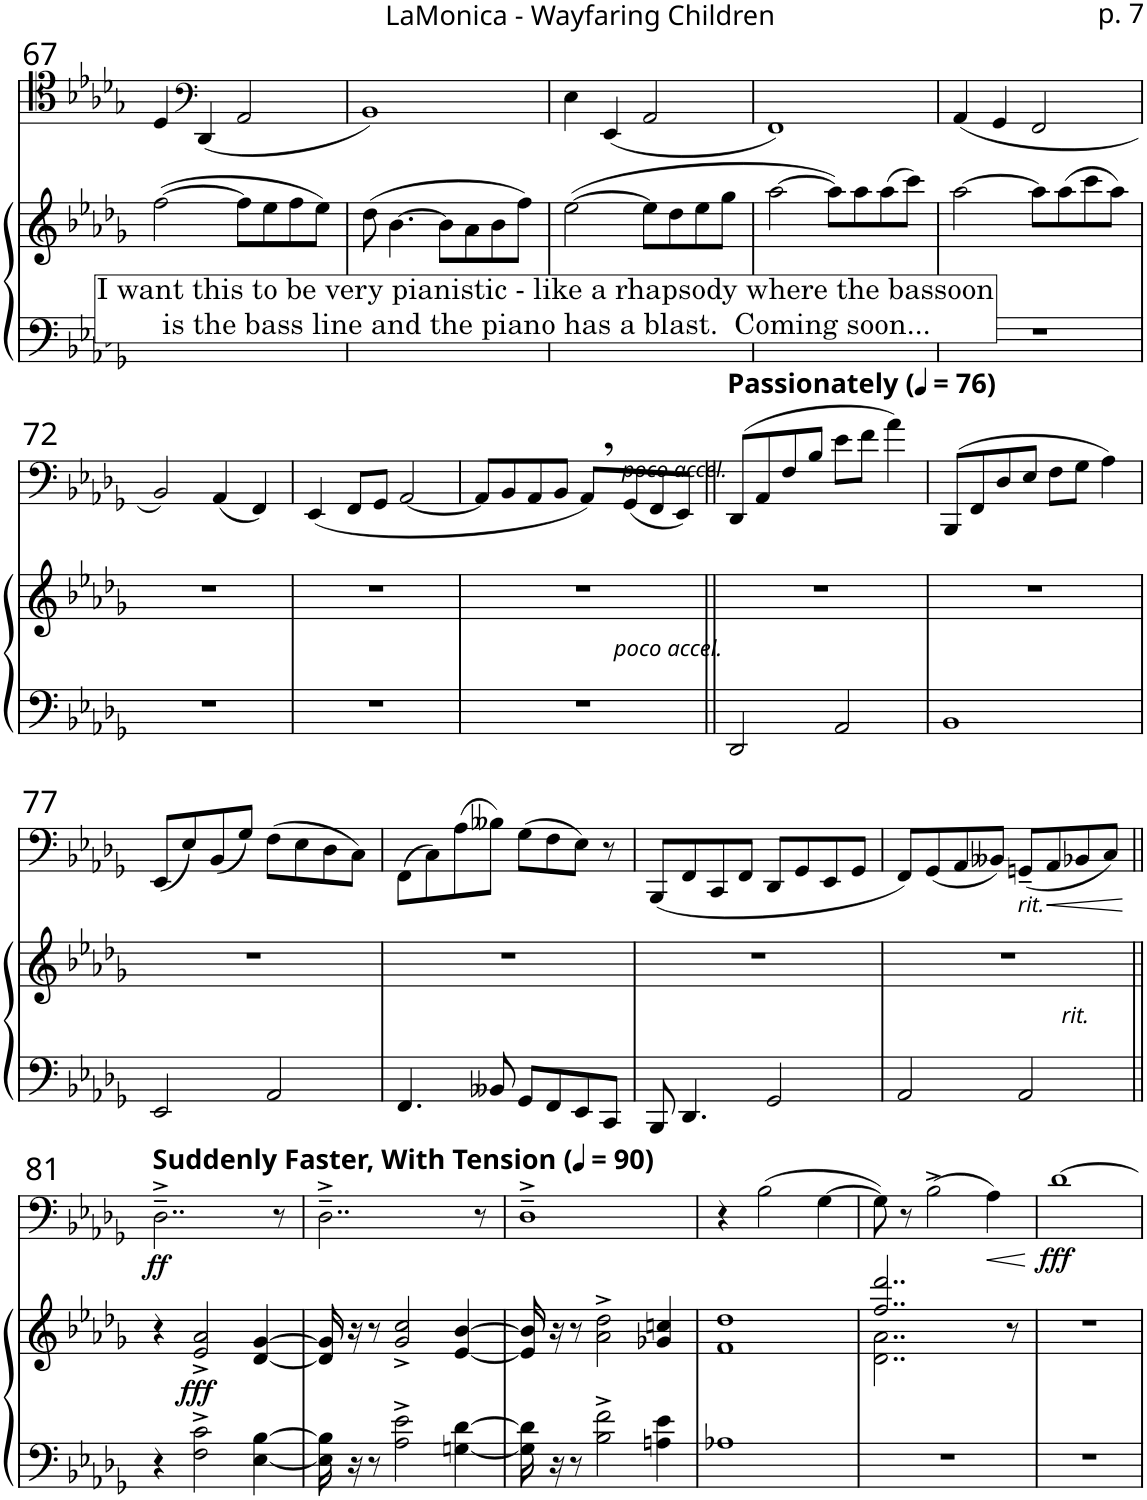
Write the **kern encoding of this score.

**kern	**kern	**dynam	**kern	**dynam
*part2	*part2	*part2	*part1	*part1
*staff3	*staff2	*staff2/3	*staff1	*staff1
*I"Piano	*	*	*I"Bassoon	*
*I'Pno	*	*	*I'Bsn	*
!!LO:PB:g=z
*clefF4	*clefG2	*	*clefC4	*
*k[b-e-a-d-g-]	*k[b-e-a-d-g-]	*	*k[b-e-a-d-g-]	*
*M4/4	*M4/4	*	*M4/4	*
=67	=67	=67	=67	=67
!LO:TX:a:t=I want this to be very pianistic - like a rhapsody where the bassoon	!	!	!	!
!LO:TX:a:t=is the bass line and the piano has a blast.  Coming soon...	!	!	!	!
1r	([2ff\	.	4D-/	.
*	*	*	*clefF4	*
.	.	.	(4DD-/	.
.	8ff\L]	.	2AA-/	.
.	8ee-\	.	.	.
.	8ff\	.	.	.
.	8ee-\J)	.	.	.
=68	=68	=68	=68	=68
1r	(8dd-\	.	1BB-)	.
.	[4.b-\	.	.	.
.	8b-\L]	.	.	.
.	8a-\	.	.	.
.	8b-\	.	.	.
.	8ff\J)	.	.	.
=69	=69	=69	=69	=69
1r	([2ee-\	.	4E-\	.
.	.	.	(4EE-/	.
.	8ee-\L]	.	2AA-/	.
.	8dd-\	.	.	.
.	8ee-\	.	.	.
.	8gg-\J	.	.	.
=70	=70	=70	=70	=70
1r	[2aa-\	.	1FF)	.
.	8aa-\L])	.	.	.
.	8aa-\	.	.	.
.	(8aa-\	.	.	.
.	8ccc\J)	.	.	.
=71	=71	=71	=71	=71
1r	[2aa-\	.	(4AA-/	.
.	.	.	4GG-/	.
.	8aa-\L]	.	2FF/	.
.	(8aa-\	.	.	.
.	8ccc\	.	.	.
.	8aa-\J)	.	.	.
!!LO:LB:g=z
=72	=72	=72	=72	=72
1r	1r	.	2BB-/)	.
.	.	.	(4AA-/	.
.	.	.	4FF/)	.
=73	=73	=73	=73	=73
1r	1r	.	(4EE-/	.
.	.	.	8FF/L	.
.	.	.	8GG-/J	.
.	.	.	[2AA-/	.
=74	=74	=74	=74	=74
!	!LO:TX:b:i:t=poco accel.	!	!	!
1r	1r	.	8AA-/L]	.
.	.	.	8BB-/	.
.	.	.	8AA-/	.
.	.	.	8BB-/J	.
.	.	.	8AA-,/L)	.
!	!	!	!LO:TX:b:i:t=poco accel.	!
.	.	.	(8GG-/	.
.	.	.	8FF/	.
.	.	.	8EE-/J)	.
=75||	=75||	=75||	=75||	=75||
*	*	*	*MM76	*
!	!	!	!LO:TX:a:B:t=Passionately	!
2DD-/	1r	.	(8DD-/L	.
.	.	.	8AA-/	.
.	.	.	8F/	.
.	.	.	8B-/J	.
2AA-/	.	.	8e-\L	.
.	.	.	8f\J	.
.	.	.	4a-\)	.
=76	=76	=76	=76	=76
1BB-	1r	.	(8BBB-/L	.
.	.	.	8FF/	.
.	.	.	8D-/	.
.	.	.	8E-/J	.
.	.	.	8F\L	.
.	.	.	8G-\J	.
.	.	.	4A-\)	.
!!LO:LB:g=z
=77	=77	=77	=77	=77
2EE-/	1r	.	(8EE-/L	.
.	.	.	8E-/)	.
.	.	.	(8BB-/	.
.	.	.	8G-/J)	.
2AA-/	.	.	(8F\L	.
.	.	.	8E-\	.
.	.	.	8D-\	.
.	.	.	8C\J)	.
=78	=78	=78	=78	=78
4.FF/	1r	.	(8FF\L	.
.	.	.	8C\)	.
.	.	.	(8A-\	.
8BB--X/	.	.	8B--X\J)	.
8GG-/L	.	.	(8G-\L	.
8FF/	.	.	8F\	.
8EE-/	.	.	8E-\J)	.
8CC/J	.	.	8r	.
=79	=79	=79	=79	=79
8BBB-/	1r	.	(8BBB-/L	.
4.DD-/	.	.	8FF/	.
.	.	.	8CC/	.
.	.	.	8FF/J	.
2GG-/	.	.	8DD-/L	.
.	.	.	8GG-/	.
.	.	.	8EE-/	.
.	.	.	8GG-/J	.
=80	=80	=80	=80	=80
!	!LO:TX:b:i:t=rit.	!	!	!
2AA-/	1r	.	8FF/L)	.
.	.	.	(8GG-/	.
.	.	.	8AA-/	.
.	.	.	8BB--X/J)	.
!	!	!	!LO:TX:b:i:t=rit.	!
2AA-/	.	.	(8GGn~/L	.
!	!	!	!	!LO:HP:b
.	.	.	8AA-/	<
.	.	.	8BB-X/	.
.	.	.	8C/J)	.
.	.	.	.	[
!!LO:LB:g=z
=81||	=81||	=81||	=81||	=81||
*	*	*	*MM90	*
!	!	!	!LO:TX:a:B:t=Suddenly Faster, With Tension	!
!	!	!	!	!LO:DY:b
4r	4r	.	2..D-~^\	ff
!	!	!LO:DY:b	!	!
2F\^ 2c\^	2e-/^ 2a-/^	fff	.	.
[4E-\ [4B-\	[4d-/ [4g-/	.	.	.
.	.	.	8r	.
=82	=82	=82	=82	=82
16E-\] 16B-\]	16d-/] 16g-/]	.	2..D-~^\	.
16r	16r	.	.	.
8r	8r	.	.	.
2A-\^ 2e-\^	2g-/^ 2cc/^	.	.	.
[4Gn\ [4d-\	[4e-/ [4b-/	.	.	.
.	.	.	8r	.
=83	=83	=83	=83	=83
16G\] 16d-\]	16e-/] 16b-/]	.	1D-~^	.
16r	16r	.	.	.
8r	8r	.	.	.
2B-\^ 2f\^	2a-\^ 2dd-\^	.	.	.
4An\ 4e-\	4g-X/ 4ccn/	.	.	.
=84	=84	=84	=84	=84
1A-X	1f 1dd-	.	4r	.
.	.	.	(2B-\	.
.	.	.	[4G-\	.
=85	=85	=85	=85	=85
*	*^	*	*	*
1r	2..ff/ 2..ddd-/	2..d-\ 2..a-\	.	8G-\])	.
.	.	.	.	8r	.
.	.	.	.	(2B-^\	.
!	!	!	!	!	!LO:HP:b
.	.	.	.	4A-\)	<
.	8r	8ryy	.	.	.
*	*v	*v	*	*	*
.	.	.	.	[
=86	=86	=86	=86	=86
!	!	!	!	!LO:DY:b
1r	1r	.	[1d-	fff
=	=	=	=	=
*-	*-	*-	*-	*-
